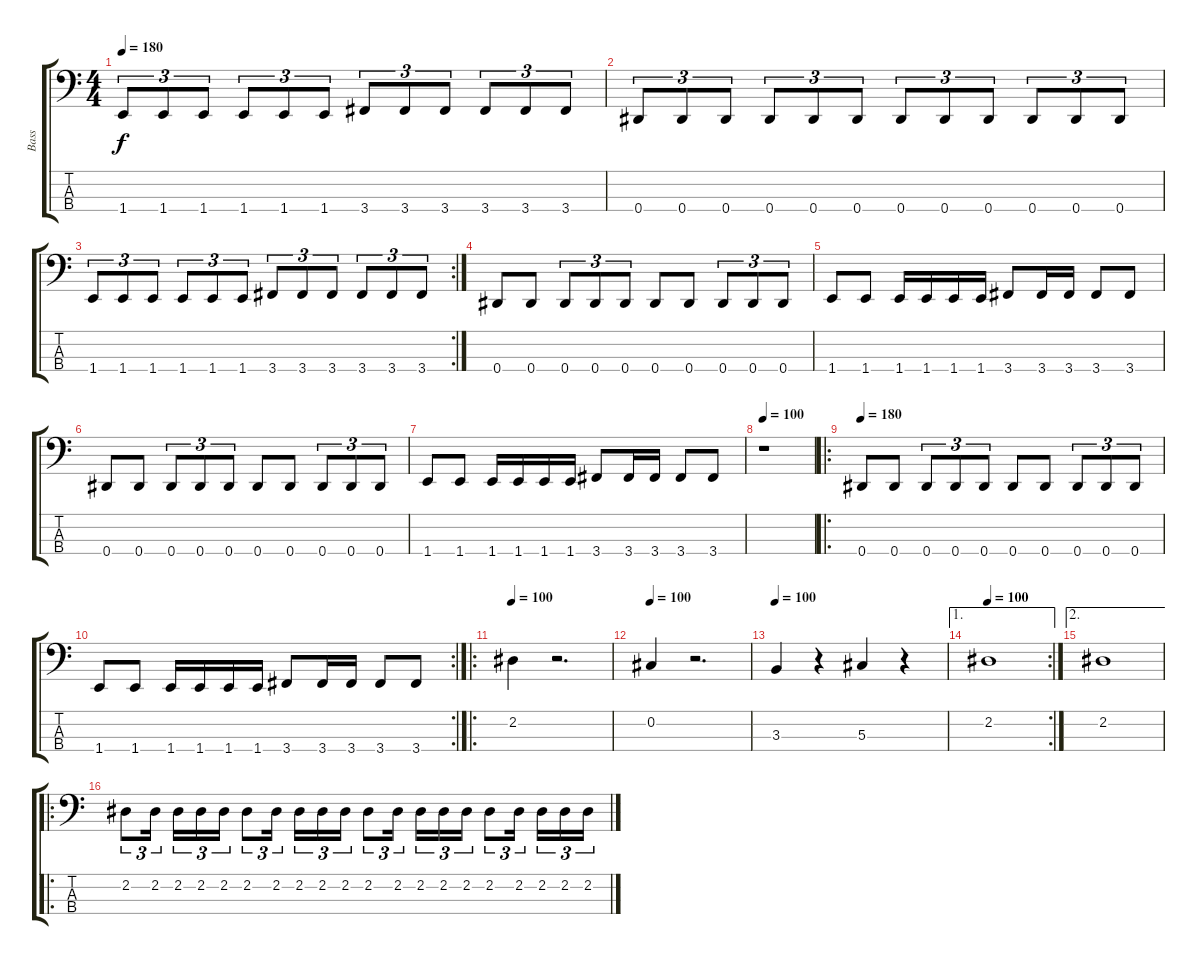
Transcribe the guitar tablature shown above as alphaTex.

\track ("Bass" "Bass") {instrument electricbasspick}
\staff {score tabs}
\tuning (Gb2 Db2 Ab1 Eb1) {hide}
\ts (4 4)
\tempo 180
\clef f4
\ks c
1.4.8{tu (3 2) dy f} 1.4.8{tu (3 2)} 1.4.8{tu (3 2)} 1.4.8{tu (3 2)} 1.4.8{tu (3 2)} 1.4.8{tu (3 2)} 3.4.8{tu (3 2)} 3.4.8{tu (3 2)} 3.4.8{tu (3 2)} 3.4.8{tu (3 2)} 3.4.8{tu (3 2)} 3.4.8{tu (3 2)} |
0.4.8{tu (3 2)} 0.4.8{tu (3 2)} 0.4.8{tu (3 2)} 0.4.8{tu (3 2)} 0.4.8{tu (3 2)} 0.4.8{tu (3 2)} 0.4.8{tu (3 2)} 0.4.8{tu (3 2)} 0.4.8{tu (3 2)} 0.4.8{tu (3 2)} 0.4.8{tu (3 2)} 0.4.8{tu (3 2)} |
\rc 2
1.4.8{tu (3 2)} 1.4.8{tu (3 2)} 1.4.8{tu (3 2)} 1.4.8{tu (3 2)} 1.4.8{tu (3 2)} 1.4.8{tu (3 2)} 3.4.8{tu (3 2)} 3.4.8{tu (3 2)} 3.4.8{tu (3 2)} 3.4.8{tu (3 2)} 3.4.8{tu (3 2)} 3.4.8{tu (3 2)} |
0.4.8 0.4.8 0.4.8{tu (3 2)} 0.4.8{tu (3 2)} 0.4.8{tu (3 2)} 0.4.8 0.4.8 0.4.8{tu (3 2)} 0.4.8{tu (3 2)} 0.4.8{tu (3 2)} |
1.4.8 1.4.8 1.4.16 1.4.16 1.4.16 1.4.16 3.4.8 3.4.16 3.4.16 3.4.8 3.4.8 |
0.4.8 0.4.8 0.4.8{tu (3 2)} 0.4.8{tu (3 2)} 0.4.8{tu (3 2)} 0.4.8 0.4.8 0.4.8{tu (3 2)} 0.4.8{tu (3 2)} 0.4.8{tu (3 2)} |
1.4.8 1.4.8 1.4.16 1.4.16 1.4.16 1.4.16 3.4.8 3.4.16 3.4.16 3.4.8 3.4.8 |
\tempo 100
r.1 |
\ro
\tempo 180
0.4.8 0.4.8 0.4.8{tu (3 2)} 0.4.8{tu (3 2)} 0.4.8{tu (3 2)} 0.4.8 0.4.8 0.4.8{tu (3 2)} 0.4.8{tu (3 2)} 0.4.8{tu (3 2)} |
\rc 2
1.4.8 1.4.8 1.4.16 1.4.16 1.4.16 1.4.16 3.4.8 3.4.16 3.4.16 3.4.8 3.4.8 |
\ro
\tempo 100
2.2.4 r.2{d} |
\tempo 100
0.2.4 r.2{d} |
\tempo 100
3.3.4 r.4 5.3.4 r.4 |
\ae 1
\rc 2
\tempo 100
2.2.1 |
\ae 2
2.2.1 |
\ro
2.2.8{tu (3 2)} 2.2.16{tu (3 2)} 2.2.16{tu (3 2)} 2.2.16{tu (3 2)} 2.2.16{tu (3 2)} 2.2.8{tu (3 2)} 2.2.16{tu (3 2)} 2.2.16{tu (3 2)} 2.2.16{tu (3 2)} 2.2.16{tu (3 2)} 2.2.8{tu (3 2)} 2.2.16{tu (3 2)} 2.2.16{tu (3 2)} 2.2.16{tu (3 2)} 2.2.16{tu (3 2)} 2.2.8{tu (3 2)} 2.2.16{tu (3 2)} 2.2.16{tu (3 2)} 2.2.16{tu (3 2)} 2.2.16{tu (3 2)}
